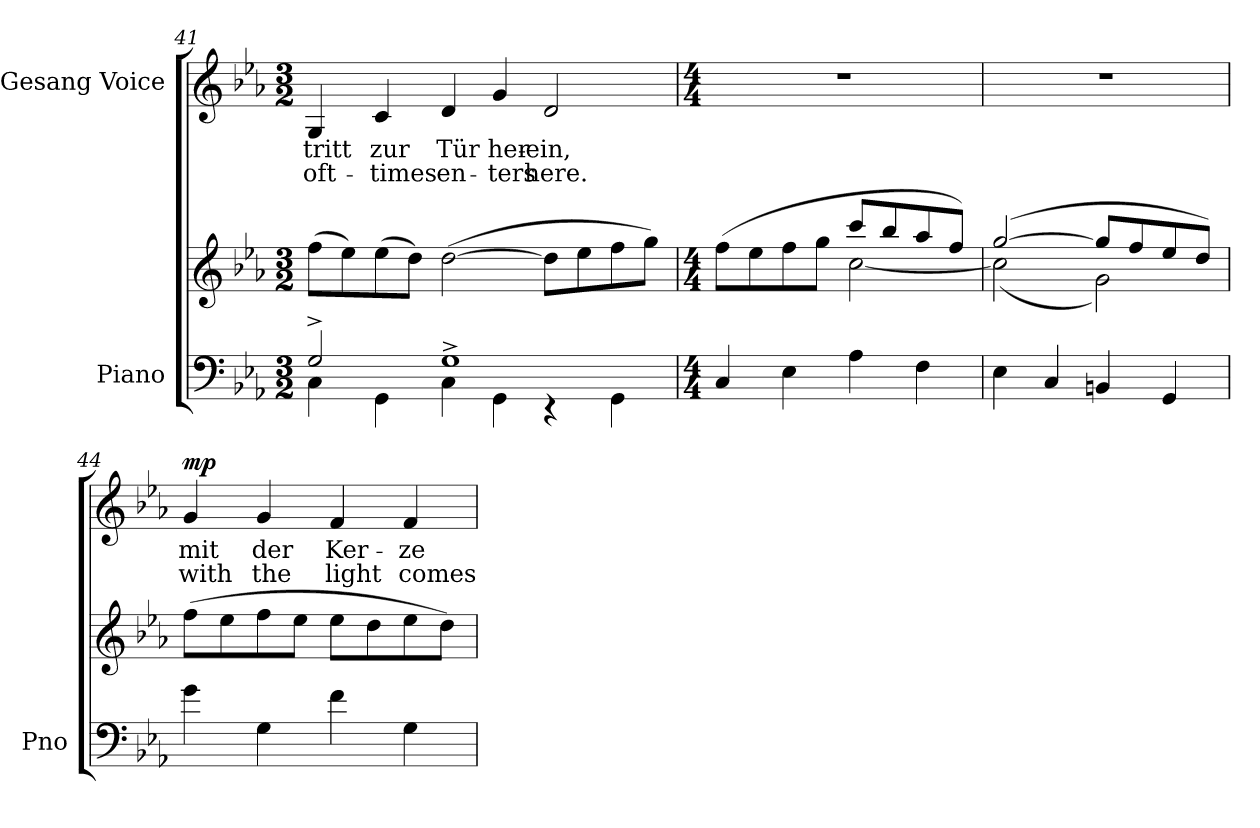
**kern	**kern	**kern	**text	**text	**dynam
*part2	*part2	*part1	*part1	*part1	*part1
*staff3	*staff2	*staff1	*staff1	*staff1	*staff1
*I"Piano	*	*I"Gesang Voice	*	*	*
*I'Pno	*	*	*	*	*
*clefF4	*clefG2	*clefG2	*	*	*
*k[b-e-a-]	*k[b-e-a-]	*k[b-e-a-]	*	*	*
*M3/2	*M3/2	*M3/2	*	*	*
=41	=41	=41	=41	=41	=41
*^	*	*	*	*	*
2G^/	4C\	(8ff\L	4G/	tritt	oft-	.
.	.	8ee-\)	.	.	.	.
.	4GG\	(8ee-\	4c/	zur	-times	.
.	.	8dd\J)	.	.	.	.
1G^	4C\	([2dd\	4d/	Tür	en-	.
.	4GG\	.	4g/	her-	-ters	.
.	4r	8dd\L]	2d/	-ein,	here.	.
.	.	8ee-\	.	.	.	.
.	4GG\	8ff\	.	.	.	.
.	.	8gg\J)	.	.	.	.
*v	*v	*	*	*	*	*
=42	=42	=42	=42	=42	=42
*M4/4	*M4/4	*M4/4	*	*	*
*	*^	*	*	*	*
4C/	(8ff\L	2ryy	1r	.	.	.
.	8ee-\	.	.	.	.	.
4E-\	8ff\	.	.	.	.	.
.	8gg\J	.	.	.	.	.
4A-\	8ccc/L	[2cc\	.	.	.	.
.	8bb-/	.	.	.	.	.
4F\	8aa-/	.	.	.	.	.
.	8ff/J)	.	.	.	.	.
=43	=43	=43	=43	=43	=43	=43
4E-\	([2gg/	(2cc\]	1r	.	.	.
4C/	.	.	.	.	.	.
4BBn/	8gg/L]	2g\)	.	.	.	.
.	8ff/	.	.	.	.	.
4GG/	8ee-/	.	.	.	.	.
.	8dd/J)	.	.	.	.	.
*	*v	*v	*	*	*	*
=44	=44	=44	=44	=44	=44
!	!	!	!	!	!LO:DY:a
4g\	(8ff\L	4g/	mit	with	mp
.	8ee-\	.	.	.	.
4G\	8ff\	4g/	der	the	.
.	8ee-\J	.	.	.	.
4f\	8ee-\L	4f/	Ker-	light	.
.	8dd\	.	.	.	.
4G\	8ee-\	4f/	-ze	comes	.
.	8dd\J)	.	.	.	.
=	=	=	=	=	=
*-	*-	*-	*-	*-	*-
